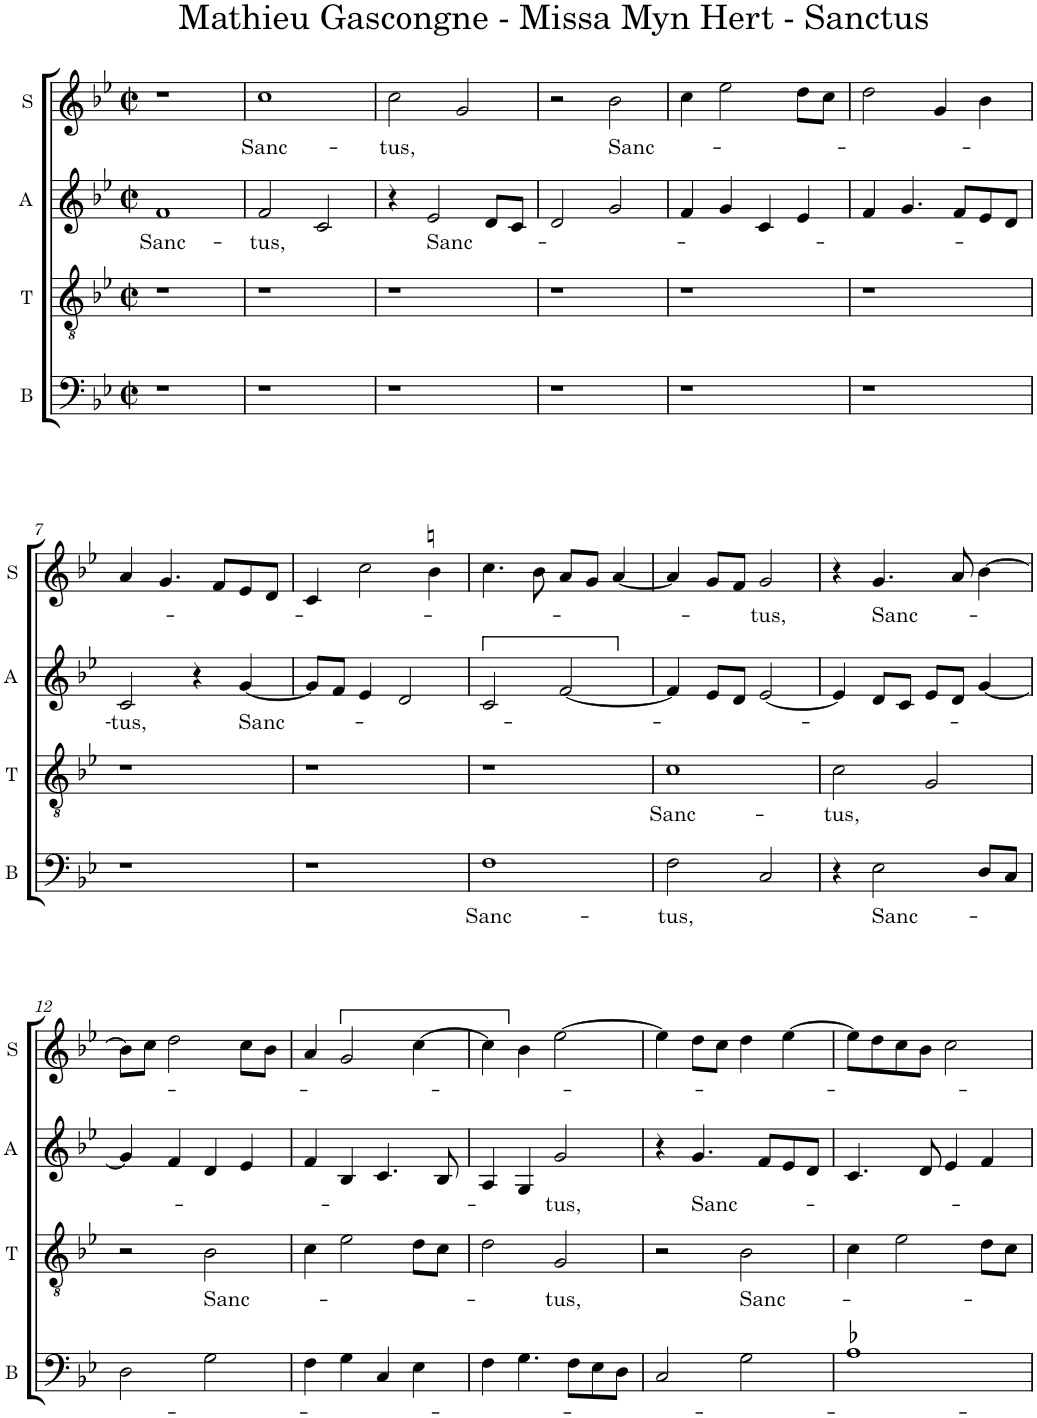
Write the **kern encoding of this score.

**kern	**text	**kern	**text	**kern	**text	**kern	**text
*part4	*part4	*part3	*part3	*part2	*part2	*part1	*part1
*staff4	*staff4	*staff3	*staff3	*staff2	*staff2	*staff1	*staff1
*I"B	*	*I"T	*	*I"A	*	*I"S	*
*I'B	*	*I'T	*	*I'A	*	*I'S	*
*clefF4	*	*clefGv2	*	*clefG2	*	*clefG2	*
*	*	*	*	*	*	*Trd4c7	*
*k[b-e-]	*	*k[b-e-]	*	*k[b-e-]	*	*k[b-e-]	*
*M2/2	*	*M2/2	*	*M2/2	*	*M2/2	*
*met(c|)	*	*met(c|)	*	*met(c|)	*	*met(c|)	*
=1	=1	=1	=1	=1	=1	=1	=1
!	!	!	!	!	!	!LO:TX:a:t=Mathieu Gascongne - Missa Myn Hert - Sanctus	!
!	!	!	!	!	!LO:LY:b	!	!
1r	.	1r	.	1f	Sanc-	1r	.
=2	=2	=2	=2	=2	=2	=2	=2
!	!	!	!	!	!LO:LY:b	!	!LO:LY:b
1r	.	1r	.	2f/	-tus,	1cc	Sanc-
.	.	.	.	2c/	.	.	.
=3	=3	=3	=3	=3	=3	=3	=3
!	!	!	!	!	!	!	!LO:LY:b
1r	.	1r	.	4r	.	2cc\	-tus,
!	!	!	!	!	!LO:LY:b	!	!
.	.	.	.	2e-/	Sanc-	.	.
.	.	.	.	.	.	2g/	.
.	.	.	.	8d/L	.	.	.
.	.	.	.	8c/J	.	.	.
=4	=4	=4	=4	=4	=4	=4	=4
1r	.	1r	.	2d/	.	2r	.
!	!	!	!	!	!	!	!LO:LY:b
.	.	.	.	2g/	.	2b-\	Sanc-
=5	=5	=5	=5	=5	=5	=5	=5
1r	.	1r	.	4f/	.	4cc\	.
.	.	.	.	4g/	.	2ee-\	.
.	.	.	.	4c/	.	.	.
.	.	.	.	4e-/	.	8dd\L	.
.	.	.	.	.	.	8cc\J	.
=6	=6	=6	=6	=6	=6	=6	=6
1r	.	1r	.	4f/	.	2dd\	.
.	.	.	.	4.g/	.	.	.
.	.	.	.	.	.	4g/	.
.	.	.	.	8f/L	.	.	.
.	.	.	.	8e-/	.	4b-\	.
.	.	.	.	8d/J	.	.	.
!!LO:LB:g=z
=7	=7	=7	=7	=7	=7	=7	=7
!	!	!	!	!	!LO:LY:b	!	!
1r	.	1r	.	2c/	-tus,	4a/	.
.	.	.	.	.	.	4.g/	.
.	.	.	.	4r	.	.	.
.	.	.	.	.	.	8f/L	.
!	!	!	!	!	!LO:LY:b	!	!
.	.	.	.	[4g/	Sanc-	8e-/	.
.	.	.	.	.	.	8d/J	.
=8	=8	=8	=8	=8	=8	=8	=8
1r	.	1r	.	8g/L]	.	4c/	.
.	.	.	.	8f/J	.	.	.
.	.	.	.	4e-/	.	2cc\	.
.	.	.	.	2d/	.	.	.
.	.	.	.	.	.	4bn\	.
=9	=9	=9	=9	=9	=9	=9	=9
!	!LO:LY:b	!	!	!	!	!	!
1F	Sanc-	1r	.	2c/	.	4.cc\	.
.	.	.	.	.	.	8b-\	.
.	.	.	.	[2f/	.	8a/L	.
.	.	.	.	.	.	8g/J	.
.	.	.	.	.	.	[4a/	.
=10	=10	=10	=10	=10	=10	=10	=10
!	!LO:LY:b	!	!LO:LY:b	!	!	!	!
2F\	-tus,	1c	Sanc-	4f/]	.	4a/]	.
.	.	.	.	8e-/L	.	8g/L	.
.	.	.	.	8d/J	.	8f/J	.
!	!	!	!	!	!	!	!LO:LY:b
2C/	.	.	.	[2e-/	.	2g/	-tus,
=11	=11	=11	=11	=11	=11	=11	=11
!	!	!	!LO:LY:b	!	!	!	!
4r	.	2c\	-tus,	4e-/]	.	4r	.
!	!LO:LY:b	!	!	!	!	!	!LO:LY:b
2E-\	Sanc-	.	.	8d/L	.	4.g/	Sanc-
.	.	.	.	8c/J	.	.	.
.	.	2G/	.	8e-/L	.	.	.
.	.	.	.	8d/J	.	8a/	.
8D/L	.	.	.	[4g/	.	[4b-\	.
8C/J	.	.	.	.	.	.	.
!!LO:LB:g=z
=12	=12	=12	=12	=12	=12	=12	=12
2D\	.	2r	.	4g/]	.	8b-\L]	.
.	.	.	.	.	.	8cc\J	.
.	.	.	.	4f/	.	2dd\	.
!	!	!	!LO:LY:b	!	!	!	!
2G\	.	2B-\	Sanc-	4d/	.	.	.
.	.	.	.	4e-/	.	8cc\L	.
.	.	.	.	.	.	8b-\J	.
=13	=13	=13	=13	=13	=13	=13	=13
4F\	.	4c\	.	4f/	.	4a/	.
4G\	.	2e-\	.	4B-/	.	2g/	.
4C/	.	.	.	4.c/	.	.	.
4E-\	.	8d\L	.	.	.	[4cc\	.
.	.	8c\J	.	8B-/	.	.	.
=14	=14	=14	=14	=14	=14	=14	=14
4F\	.	2d\	.	4A/	.	4cc\]	.
4.G\	.	.	.	4G/	.	4b-\	.
!	!	!	!LO:LY:b	!	!LO:LY:b	!	!
.	.	2G/	-tus,	2g/	-tus,	[2ee-\	.
8F\L	.	.	.	.	.	.	.
8E-\	.	.	.	.	.	.	.
8D\J	.	.	.	.	.	.	.
=15	=15	=15	=15	=15	=15	=15	=15
2C/	.	2r	.	4r	.	4ee-\]	.
!	!	!	!	!	!LO:LY:b	!	!
.	.	.	.	4.g/	Sanc-	8dd\L	.
.	.	.	.	.	.	8cc\J	.
!	!	!	!LO:LY:b	!	!	!	!
2G\	.	2B-\	Sanc-	.	.	4dd\	.
.	.	.	.	8f/L	.	.	.
.	.	.	.	8e-/	.	[4ee-\	.
.	.	.	.	8d/J	.	.	.
=16	=16	=16	=16	=16	=16	=16	=16
1A-X	.	4c\	.	4.c/	.	8ee-\L]	.
.	.	.	.	.	.	8dd\	.
.	.	2e-\	.	.	.	8cc\	.
.	.	.	.	8d/	.	8b-\J	.
.	.	.	.	4e-/	.	2cc\	.
.	.	8d\L	.	4f/	.	.	.
.	.	8c\J	.	.	.	.	.
=	=	=	=	=	=	=	=
*-	*-	*-	*-	*-	*-	*-	*-
